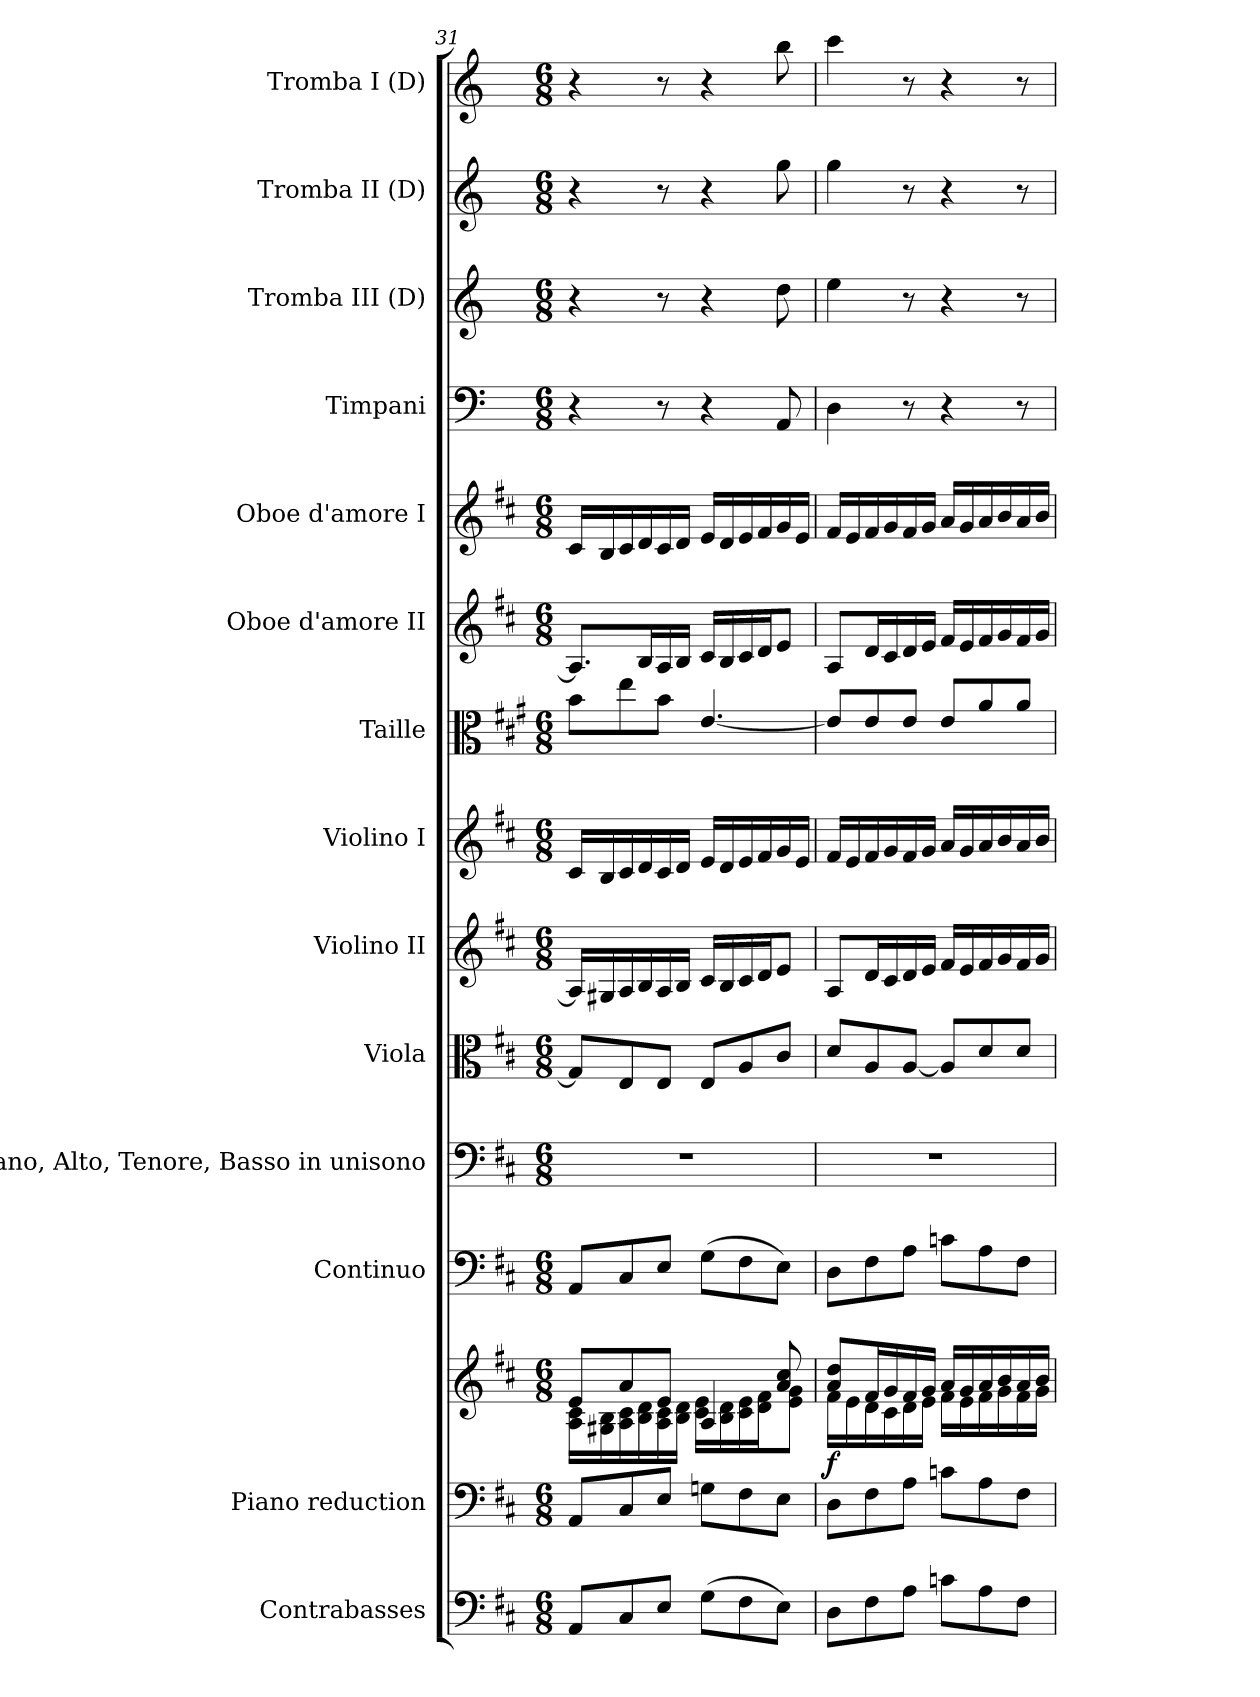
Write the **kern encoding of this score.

**kern	**kern	**kern	**dynam	**kern	**kern	**kern	**kern	**kern	**kern	**kern	**kern	**kern	**kern	**kern	**kern
*part14	*part13	*part13	*part13	*part12	*part11	*part10	*part9	*part8	*part7	*part6	*part5	*part4	*part3	*part2	*part1
*staff15	*staff14	*staff13	*staff13/14	*staff12	*staff11	*staff10	*staff9	*staff8	*staff7	*staff6	*staff5	*staff4	*staff3	*staff2	*staff1
*I"Contrabasses	*I"Piano reduction	*	*	*I"Continuo	*I"Soprano, Alto, Tenore, Basso in unisono	*I"Viola	*I"Violino II	*I"Violino I	*I"Taille	*I"Oboe d'amore II	*I"Oboe d'amore I	*I"Timpani	*I"Tromba III (D)	*I"Tromba II (D)	*I"Tromba I (D)
*I'Cbs.	*I'Pno	*	*	*	*	*	*	*	*	*I'Ob	*I'Ob	*I'Timp	*	*	*
*clefF4	*clefF4	*clefG2	*	*clefF4	*clefF4	*clefC3	*clefG2	*clefG2	*clefC3	*clefG2	*clefG2	*clefF4	*clefG2	*clefG2	*clefG2
*ITrd7c12	*	*	*	*	*	*	*	*	*ITrd4c7	*	*	*	*ITrd-1c-2	*ITrd-1c-2	*ITrd-1c-2
*k[f#c#]	*k[f#c#]	*k[f#c#]	*	*k[f#c#]	*k[f#c#]	*k[f#c#]	*k[f#c#]	*k[f#c#]	*k[f#c#]	*k[f#c#]	*k[f#c#]	*k[]	*k[f#c#]	*k[f#c#]	*k[f#c#]
*M6/8	*M6/8	*M6/8	*	*M6/8	*M6/8	*M6/8	*M6/8	*M6/8	*M6/8	*M6/8	*M6/8	*M6/8	*M6/8	*M6/8	*M6/8
=31	=31	=31	=31	=31	=31	=31	=31	=31	=31	=31	=31	=31	=31	=31	=31
*	*	*^	*	*	*	*	*	*	*	*	*	*	*	*	*
8AAA/L	8AA/L	8e/L	16A\ 16c#\LL	.	8AA/L	2.r	8G/L]	16A/LL]	16c#/LL	8e\L	8.A/L]	16c#/LL	4r	4r	4r	4r
.	.	.	16G#X\ 16B\	.	.	.	.	16G#X/	16B/	.	.	16B/	.	.	.	.
8CC#/	8C#/	8a/	16A\ 16c#\	.	8C#/	.	8E/	16A/	16c#/	8a\	.	16c#/	.	.	.	.
.	.	.	16B\ 16d\	.	.	.	.	16B/	16d/	.	16B/L	16d/	.	.	.	.
8EE/J	8E/J	8e/J	16A\ 16c#\	.	8E/J	.	8E/J	16A/	16c#/	8e\J	16A/	16c#/	8r	8r	8r	8r
.	.	.	16B\ 16d\JJ	.	.	.	.	16B/JJ	16d/JJ	.	16B/JJ	16d/JJ	.	.	.	.
(>8GG\L	8Gn\L	4A/	16c#\ 16e\LL	.	(>8G\L	.	8E/L	16c#/LL	16e/LL	[4.A/	16c#/LL	16e/LL	4r	4r	4r	4r
.	.	.	16B\ 16d\	.	.	.	.	16B/	16d/	.	16B/	16d/	.	.	.	.
8FF#\	8F#\	.	16c#\ 16e\	.	8F#\	.	8A/	16c#/	16e/	.	16c#/	16e/	.	.	.	.
.	.	.	16d\ 16f#\J	.	.	.	.	16d/J	16f#/	.	16d/J	16f#/	.	.	.	.
8EE\J)	8E\J	8a/ 8cc#/	8e\ 8g\J	.	8E\J)	.	8c#/J	8e/J	16g/	.	8e/J	16g/	8AA/	8ee\	8aa\	8ccc#\
.	.	.	.	.	.	.	.	.	16e/JJ	.	.	16e/JJ	.	.	.	.
!!LO:PB:g=z
=32	=32	=32	=32	=32	=32	=32	=32	=32	=32	=32	=32	=32	=32	=32	=32	=32
!	!	!	!	!LO:DY:b	!	!	!	!	!	!	!	!	!	!	!	!
8DD\L	8D\L	8a/ 8dd/L	16f#\LL	f	8D\L	2.r	8d/L	8A/L	16f#/LL	8A/L]	8A/L	16f#/LL	4D\	4ff#\	4aa\	4ddd\
.	.	.	16e\	.	.	.	.	.	16e/	.	.	16e/	.	.	.	.
8FF#\	8F#\	16f#/L	16d\	.	8F#\	.	8A/	16d/L	16f#/	8A/	16d/L	16f#/	.	.	.	.
.	.	16g/	16c#\	.	.	.	.	16c#/	16g/	.	16c#/	16g/	.	.	.	.
8AA\J	8A\J	16f#/	16d\	.	8A\J	.	[8A/J	16d/	16f#/	8A/J	16d/	16f#/	8r	8r	8r	8r
.	.	16g/JJ	16e\JJ	.	.	.	.	16e/JJ	16g/JJ	.	16e/JJ	16g/JJ	.	.	.	.
8Cn\L	8cn\L	16a/LL	16f#\LL	.	8cn\L	.	8A/L]	16f#/LL	16a/LL	8A/L	16f#/LL	16a/LL	4r	4r	4r	4r
.	.	16g/	16e\	.	.	.	.	16e/	16g/	.	16e/	16g/	.	.	.	.
8AA\	8A\	16a/	16f#\	.	8A\	.	8d/	16f#/	16a/	8d/	16f#/	16a/	.	.	.	.
.	.	16b/	16g\	.	.	.	.	16g/	16b/	.	16g/	16b/	.	.	.	.
8FF#\J	8F#\J	16a/	16f#\	.	8F#\J	.	8d/J	16f#/	16a/	8d/J	16f#/	16a/	8r	8r	8r	8r
.	.	16b/JJ	16g\JJ	.	.	.	.	16g/JJ	16b/JJ	.	16g/JJ	16b/JJ	.	.	.	.
*	*	*v	*v	*	*	*	*	*	*	*	*	*	*	*	*	*
=	=	=	=	=	=	=	=	=	=	=	=	=	=	=	=
*-	*-	*-	*-	*-	*-	*-	*-	*-	*-	*-	*-	*-	*-	*-	*-
